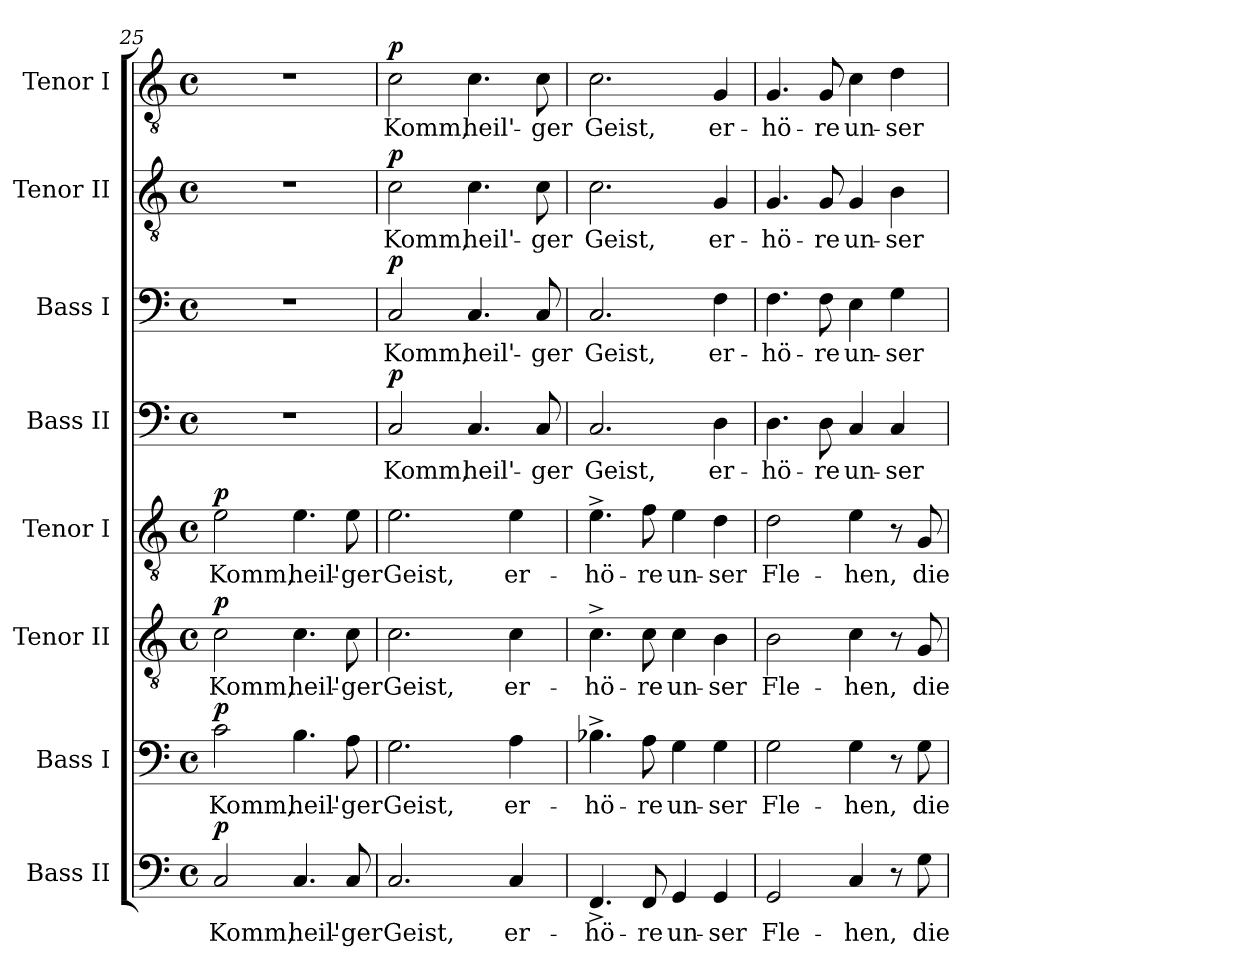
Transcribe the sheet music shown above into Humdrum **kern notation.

**kern	**text	**dynam	**kern	**text	**dynam	**kern	**text	**dynam	**kern	**text	**dynam	**kern	**text	**dynam	**kern	**text	**dynam	**kern	**text	**dynam	**kern	**text	**dynam
*part8	*part8	*part8	*part7	*part7	*part7	*part6	*part6	*part6	*part5	*part5	*part5	*part4	*part4	*part4	*part3	*part3	*part3	*part2	*part2	*part2	*part1	*part1	*part1
*staff8	*staff8	*staff8	*staff7	*staff7	*staff7	*staff6	*staff6	*staff6	*staff5	*staff5	*staff5	*staff4	*staff4	*staff4	*staff3	*staff3	*staff3	*staff2	*staff2	*staff2	*staff1	*staff1	*staff1
*I"Bass II	*	*	*I"Bass I	*	*	*I"Tenor II	*	*	*I"Tenor I	*	*	*I"Bass II	*	*	*I"Bass I	*	*	*I"Tenor II	*	*	*I"Tenor I	*	*
*I'B.	*	*	*I'B.	*	*	*I'T.	*	*	*I'T.	*	*	*I'B.	*	*	*I'B.	*	*	*I'T.	*	*	*I'T.	*	*
*clefF4	*	*	*clefF4	*	*	*clefGv2	*	*	*clefGv2	*	*	*clefF4	*	*	*clefF4	*	*	*clefGv2	*	*	*clefGv2	*	*
*	*	*	*	*	*	*ITrd7c12	*	*	*ITrd7c12	*	*	*	*	*	*	*	*	*ITrd7c12	*	*	*ITrd7c12	*	*
*k[]	*	*	*k[]	*	*	*k[]	*	*	*k[]	*	*	*k[]	*	*	*k[]	*	*	*k[]	*	*	*k[]	*	*
*C:	*	*	*C:	*	*	*C:	*	*	*C:	*	*	*C:	*	*	*C:	*	*	*C:	*	*	*C:	*	*
*M4/4	*	*	*M4/4	*	*	*M4/4	*	*	*M4/4	*	*	*M4/4	*	*	*M4/4	*	*	*M4/4	*	*	*M4/4	*	*
*met(c)	*	*	*met(c)	*	*	*met(c)	*	*	*met(c)	*	*	*met(c)	*	*	*met(c)	*	*	*met(c)	*	*	*met(c)	*	*
=25	=25	=25	=25	=25	=25	=25	=25	=25	=25	=25	=25	=25	=25	=25	=25	=25	=25	=25	=25	=25	=25	=25	=25
!	!LO:LY:b:color=#000000	!	!	!	!	!	!	!	!	!	!	!	!	!	!	!	!	!	!	!	!	!	!
!	!	!	!	!LO:LY:b:color=#000000	!	!	!	!	!	!	!	!	!	!	!	!	!	!	!	!	!	!	!
!	!	!	!	!	!	!	!LO:LY:b:color=#000000	!	!	!	!	!	!	!	!	!	!	!	!	!	!	!	!
!	!	!	!	!	!	!	!	!	!	!LO:LY:b:color=#000000	!	!	!	!	!	!	!	!	!	!	!	!	!
2Ci/	Komm,	p	2ci\	Komm,	p	2Ci\	Komm,	p	2Ei\	Komm,	p	1r	.	.	1r	.	.	1r	.	.	1r	.	.
!	!LO:LY:b:color=#000000	!	!	!	!	!	!	!	!	!	!	!	!	!	!	!	!	!	!	!	!	!	!
!	!	!	!	!LO:LY:b:color=#000000	!	!	!	!	!	!	!	!	!	!	!	!	!	!	!	!	!	!	!
!	!	!	!	!	!	!	!LO:LY:b:color=#000000	!	!	!	!	!	!	!	!	!	!	!	!	!	!	!	!
!	!	!	!	!	!	!	!	!	!	!LO:LY:b:color=#000000	!	!	!	!	!	!	!	!	!	!	!	!	!
4.Ci/	heil'-	.	4.Bi\	heil'-	.	4.Ci\	heil'-	.	4.Ei\	heil'-	.	.	.	.	.	.	.	.	.	.	.	.	.
!	!LO:LY:b:color=#000000	!	!	!	!	!	!	!	!	!	!	!	!	!	!	!	!	!	!	!	!	!	!
!	!	!	!	!LO:LY:b:color=#000000	!	!	!	!	!	!	!	!	!	!	!	!	!	!	!	!	!	!	!
!	!	!	!	!	!	!	!LO:LY:b:color=#000000	!	!	!	!	!	!	!	!	!	!	!	!	!	!	!	!
!	!	!	!	!	!	!	!	!	!	!LO:LY:b:color=#000000	!	!	!	!	!	!	!	!	!	!	!	!	!
8Ci/	-ger	.	8Ai\	-ger	.	8Ci\	-ger	.	8Ei\	-ger	.	.	.	.	.	.	.	.	.	.	.	.	.
=26	=26	=26	=26	=26	=26	=26	=26	=26	=26	=26	=26	=26	=26	=26	=26	=26	=26	=26	=26	=26	=26	=26	=26
!	!LO:LY:b:color=#000000	!	!	!	!	!	!	!	!	!	!	!	!	!	!	!	!	!	!	!	!	!	!
!	!	!	!	!LO:LY:b:color=#000000	!	!	!	!	!	!	!	!	!	!	!	!	!	!	!	!	!	!	!
!	!	!	!	!	!	!	!LO:LY:b:color=#000000	!	!	!	!	!	!	!	!	!	!	!	!	!	!	!	!
!	!	!	!	!	!	!	!	!	!	!LO:LY:b:color=#000000	!	!	!	!	!	!	!	!	!	!	!	!	!
!	!	!	!	!	!	!	!	!	!	!	!	!	!LO:LY:b:color=#000000	!	!	!	!	!	!	!	!	!	!
!	!	!	!	!	!	!	!	!	!	!	!	!	!	!	!	!LO:LY:b:color=#000000	!	!	!	!	!	!	!
!	!	!	!	!	!	!	!	!	!	!	!	!	!	!	!	!	!	!	!LO:LY:b:color=#000000	!	!	!	!
!	!	!	!	!	!	!	!	!	!	!	!	!	!	!	!	!	!	!	!	!	!	!LO:LY:b:color=#000000	!
2.Ci/	Geist,	.	2.Gi\	Geist,	.	2.Ci\	Geist,	.	2.Ei\	Geist,	.	2Ci/	Komm,	p	2Ci/	Komm,	p	2Ci\	Komm,	p	2Ci\	Komm,	p
!	!	!	!	!	!	!	!	!	!	!	!	!	!LO:LY:b:color=#000000	!	!	!	!	!	!	!	!	!	!
!	!	!	!	!	!	!	!	!	!	!	!	!	!	!	!	!LO:LY:b:color=#000000	!	!	!	!	!	!	!
!	!	!	!	!	!	!	!	!	!	!	!	!	!	!	!	!	!	!	!LO:LY:b:color=#000000	!	!	!	!
!	!	!	!	!	!	!	!	!	!	!	!	!	!	!	!	!	!	!	!	!	!	!LO:LY:b:color=#000000	!
.	.	.	.	.	.	.	.	.	.	.	.	4.Ci/	heil'-	.	4.Ci/	heil'-	.	4.Ci\	heil'-	.	4.Ci\	heil'-	.
!	!LO:LY:b:color=#000000	!	!	!	!	!	!	!	!	!	!	!	!	!	!	!	!	!	!	!	!	!	!
!	!	!	!	!LO:LY:b:color=#000000	!	!	!	!	!	!	!	!	!	!	!	!	!	!	!	!	!	!	!
!	!	!	!	!	!	!	!LO:LY:b:color=#000000	!	!	!	!	!	!	!	!	!	!	!	!	!	!	!	!
!	!	!	!	!	!	!	!	!	!	!LO:LY:b:color=#000000	!	!	!	!	!	!	!	!	!	!	!	!	!
4Ci/	er-	.	4Ai\	er-	.	4Ci\	er-	.	4Ei\	er-	.	.	.	.	.	.	.	.	.	.	.	.	.
!	!	!	!	!	!	!	!	!	!	!	!	!	!LO:LY:b:color=#000000	!	!	!	!	!	!	!	!	!	!
!	!	!	!	!	!	!	!	!	!	!	!	!	!	!	!	!LO:LY:b:color=#000000	!	!	!	!	!	!	!
!	!	!	!	!	!	!	!	!	!	!	!	!	!	!	!	!	!	!	!LO:LY:b:color=#000000	!	!	!	!
!	!	!	!	!	!	!	!	!	!	!	!	!	!	!	!	!	!	!	!	!	!	!LO:LY:b:color=#000000	!
.	.	.	.	.	.	.	.	.	.	.	.	8Ci/	-ger	.	8Ci/	-ger	.	8Ci\	-ger	.	8Ci\	-ger	.
!!LO:LB:g=z
=27	=27	=27	=27	=27	=27	=27	=27	=27	=27	=27	=27	=27	=27	=27	=27	=27	=27	=27	=27	=27	=27	=27	=27
!	!LO:LY:b:color=#000000	!	!	!	!	!	!	!	!	!	!	!	!	!	!	!	!	!	!	!	!	!	!
!	!	!	!	!LO:LY:b:color=#000000	!	!	!	!	!	!	!	!	!	!	!	!	!	!	!	!	!	!	!
!	!	!	!	!	!	!	!LO:LY:b:color=#000000	!	!	!	!	!	!	!	!	!	!	!	!	!	!	!	!
!	!	!	!	!	!	!	!	!	!	!LO:LY:b:color=#000000	!	!	!	!	!	!	!	!	!	!	!	!	!
!	!	!	!	!	!	!	!	!	!	!	!	!	!LO:LY:b:color=#000000	!	!	!	!	!	!	!	!	!	!
!	!	!	!	!	!	!	!	!	!	!	!	!	!	!	!	!LO:LY:b:color=#000000	!	!	!	!	!	!	!
!	!	!	!	!	!	!	!	!	!	!	!	!	!	!	!	!	!	!	!LO:LY:b:color=#000000	!	!	!	!
!	!	!	!	!	!	!	!	!	!	!	!	!	!	!	!	!	!	!	!	!	!	!LO:LY:b:color=#000000	!
4.FF^i/	-hö-	.	4.B-X^i\	-hö-	.	4.C^i\	-hö-	.	4.E^i\	-hö-	.	2.Ci/	Geist,	.	2.Ci/	Geist,	.	2.Ci\	Geist,	.	2.Ci\	Geist,	.
!	!LO:LY:b:color=#000000	!	!	!	!	!	!	!	!	!	!	!	!	!	!	!	!	!	!	!	!	!	!
!	!	!	!	!LO:LY:b:color=#000000	!	!	!	!	!	!	!	!	!	!	!	!	!	!	!	!	!	!	!
!	!	!	!	!	!	!	!LO:LY:b:color=#000000	!	!	!	!	!	!	!	!	!	!	!	!	!	!	!	!
!	!	!	!	!	!	!	!	!	!	!LO:LY:b:color=#000000	!	!	!	!	!	!	!	!	!	!	!	!	!
8FFi/	-re	.	8Ai\	-re	.	8Ci\	-re	.	8Fi\	-re	.	.	.	.	.	.	.	.	.	.	.	.	.
!	!LO:LY:b:color=#000000	!	!	!	!	!	!	!	!	!	!	!	!	!	!	!	!	!	!	!	!	!	!
!	!	!	!	!LO:LY:b:color=#000000	!	!	!	!	!	!	!	!	!	!	!	!	!	!	!	!	!	!	!
!	!	!	!	!	!	!	!LO:LY:b:color=#000000	!	!	!	!	!	!	!	!	!	!	!	!	!	!	!	!
!	!	!	!	!	!	!	!	!	!	!LO:LY:b:color=#000000	!	!	!	!	!	!	!	!	!	!	!	!	!
4GGi/	un-	.	4Gi\	un-	.	4Ci\	un-	.	4Ei\	un-	.	.	.	.	.	.	.	.	.	.	.	.	.
!	!LO:LY:b:color=#000000	!	!	!	!	!	!	!	!	!	!	!	!	!	!	!	!	!	!	!	!	!	!
!	!	!	!	!LO:LY:b:color=#000000	!	!	!	!	!	!	!	!	!	!	!	!	!	!	!	!	!	!	!
!	!	!	!	!	!	!	!LO:LY:b:color=#000000	!	!	!	!	!	!	!	!	!	!	!	!	!	!	!	!
!	!	!	!	!	!	!	!	!	!	!LO:LY:b:color=#000000	!	!	!	!	!	!	!	!	!	!	!	!	!
!	!	!	!	!	!	!	!	!	!	!	!	!	!LO:LY:b:color=#000000	!	!	!	!	!	!	!	!	!	!
!	!	!	!	!	!	!	!	!	!	!	!	!	!	!	!	!LO:LY:b:color=#000000	!	!	!	!	!	!	!
!	!	!	!	!	!	!	!	!	!	!	!	!	!	!	!	!	!	!	!LO:LY:b:color=#000000	!	!	!	!
!	!	!	!	!	!	!	!	!	!	!	!	!	!	!	!	!	!	!	!	!	!	!LO:LY:b:color=#000000	!
4GGi/	-ser	.	4Gi\	-ser	.	4BBi\	-ser	.	4Di\	-ser	.	4Di\	er-	.	4Fi\	er-	.	4GGi/	er-	.	4GGi/	er-	.
=28	=28	=28	=28	=28	=28	=28	=28	=28	=28	=28	=28	=28	=28	=28	=28	=28	=28	=28	=28	=28	=28	=28	=28
!	!LO:LY:b:color=#000000	!	!	!	!	!	!	!	!	!	!	!	!	!	!	!	!	!	!	!	!	!	!
!	!	!	!	!LO:LY:b:color=#000000	!	!	!	!	!	!	!	!	!	!	!	!	!	!	!	!	!	!	!
!	!	!	!	!	!	!	!LO:LY:b:color=#000000	!	!	!	!	!	!	!	!	!	!	!	!	!	!	!	!
!	!	!	!	!	!	!	!	!	!	!LO:LY:b:color=#000000	!	!	!	!	!	!	!	!	!	!	!	!	!
!	!	!	!	!	!	!	!	!	!	!	!	!	!LO:LY:b:color=#000000	!	!	!	!	!	!	!	!	!	!
!	!	!	!	!	!	!	!	!	!	!	!	!	!	!	!	!LO:LY:b:color=#000000	!	!	!	!	!	!	!
!	!	!	!	!	!	!	!	!	!	!	!	!	!	!	!	!	!	!	!LO:LY:b:color=#000000	!	!	!	!
!	!	!	!	!	!	!	!	!	!	!	!	!	!	!	!	!	!	!	!	!	!	!LO:LY:b:color=#000000	!
2GGi/	Fle-	.	2Gi\	Fle-	.	2BBi\	Fle-	.	2Di\	Fle-	.	4.Di\	-hö-	.	4.Fi\	-hö-	.	4.GGi/	-hö-	.	4.GGi/	-hö-	.
!	!	!	!	!	!	!	!	!	!	!	!	!	!LO:LY:b:color=#000000	!	!	!	!	!	!	!	!	!	!
!	!	!	!	!	!	!	!	!	!	!	!	!	!	!	!	!LO:LY:b:color=#000000	!	!	!	!	!	!	!
!	!	!	!	!	!	!	!	!	!	!	!	!	!	!	!	!	!	!	!LO:LY:b:color=#000000	!	!	!	!
!	!	!	!	!	!	!	!	!	!	!	!	!	!	!	!	!	!	!	!	!	!	!LO:LY:b:color=#000000	!
.	.	.	.	.	.	.	.	.	.	.	.	8Di\	-re	.	8Fi\	-re	.	8GGi/	-re	.	8GGi/	-re	.
!	!LO:LY:b:color=#000000	!	!	!	!	!	!	!	!	!	!	!	!	!	!	!	!	!	!	!	!	!	!
!	!	!	!	!LO:LY:b:color=#000000	!	!	!	!	!	!	!	!	!	!	!	!	!	!	!	!	!	!	!
!	!	!	!	!	!	!	!LO:LY:b:color=#000000	!	!	!	!	!	!	!	!	!	!	!	!	!	!	!	!
!	!	!	!	!	!	!	!	!	!	!LO:LY:b:color=#000000	!	!	!	!	!	!	!	!	!	!	!	!	!
!	!	!	!	!	!	!	!	!	!	!	!	!	!LO:LY:b:color=#000000	!	!	!	!	!	!	!	!	!	!
!	!	!	!	!	!	!	!	!	!	!	!	!	!	!	!	!LO:LY:b:color=#000000	!	!	!	!	!	!	!
!	!	!	!	!	!	!	!	!	!	!	!	!	!	!	!	!	!	!	!LO:LY:b:color=#000000	!	!	!	!
!	!	!	!	!	!	!	!	!	!	!	!	!	!	!	!	!	!	!	!	!	!	!LO:LY:b:color=#000000	!
4Ci/	-hen,	.	4Gi\	-hen,	.	4Ci\	-hen,	.	4Ei\	-hen,	.	4Ci/	un-	.	4Ei\	un-	.	4GGi/	un-	.	4Ci\	un-	.
!	!	!	!	!	!	!	!	!	!	!	!	!	!LO:LY:b:color=#000000	!	!	!	!	!	!	!	!	!	!
!	!	!	!	!	!	!	!	!	!	!	!	!	!	!	!	!LO:LY:b:color=#000000	!	!	!	!	!	!	!
!	!	!	!	!	!	!	!	!	!	!	!	!	!	!	!	!	!	!	!LO:LY:b:color=#000000	!	!	!	!
!	!	!	!	!	!	!	!	!	!	!	!	!	!	!	!	!	!	!	!	!	!	!LO:LY:b:color=#000000	!
8r	.	.	8r	.	.	8r	.	.	8r	.	.	4Ci/	-ser	.	4Gi\	-ser	.	4BBi\	-ser	.	4Di\	-ser	.
!	!LO:LY:b:color=#000000	!	!	!	!	!	!	!	!	!	!	!	!	!	!	!	!	!	!	!	!	!	!
!	!	!	!	!LO:LY:b:color=#000000	!	!	!	!	!	!	!	!	!	!	!	!	!	!	!	!	!	!	!
!	!	!	!	!	!	!	!LO:LY:b:color=#000000	!	!	!	!	!	!	!	!	!	!	!	!	!	!	!	!
!	!	!	!	!	!	!	!	!	!	!LO:LY:b:color=#000000	!	!	!	!	!	!	!	!	!	!	!	!	!
8Gi\	die	.	8Gi\	die	.	8GGi/	die	.	8GGi/	die	.	.	.	.	.	.	.	.	.	.	.	.	.
=	=	=	=	=	=	=	=	=	=	=	=	=	=	=	=	=	=	=	=	=	=	=	=
*-	*-	*-	*-	*-	*-	*-	*-	*-	*-	*-	*-	*-	*-	*-	*-	*-	*-	*-	*-	*-	*-	*-	*-
